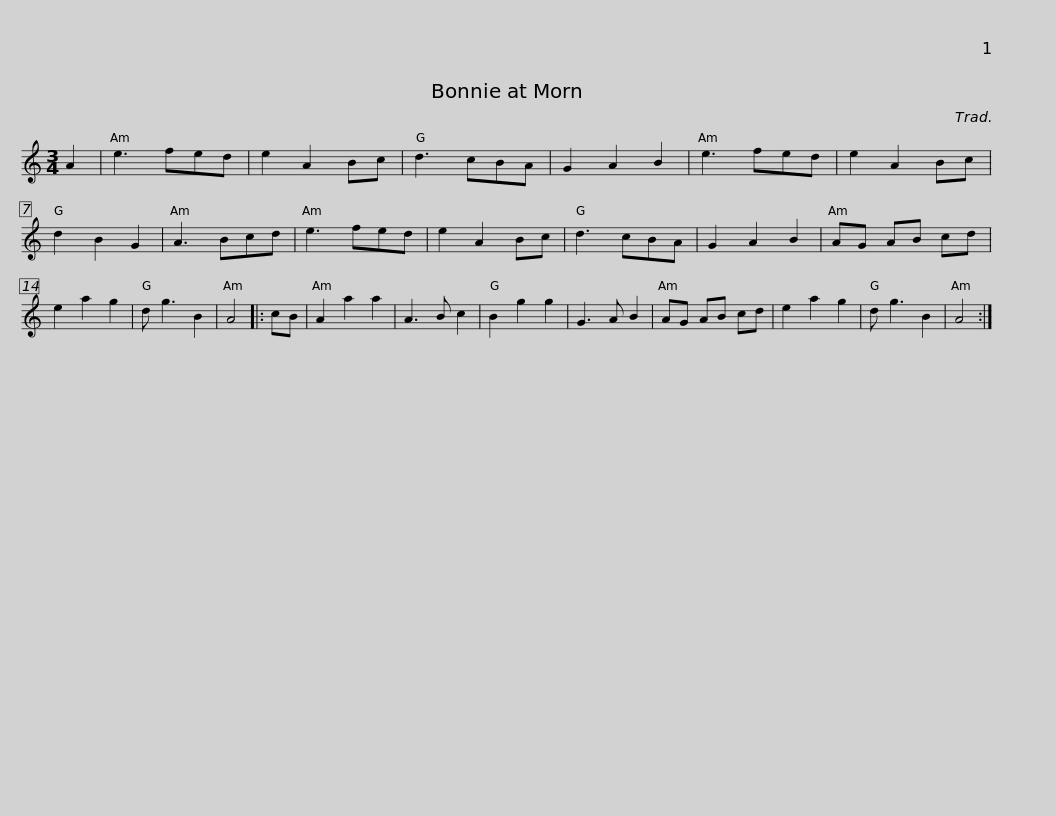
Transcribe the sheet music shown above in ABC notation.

X:1
L:1/8
M:3/4
I:linebreak $
K:C
V:1 treble
V:1
 A2 | e3 fed | e2 A2 Bc | d3 cBA | G2 A2 B2 | %5
 e3 fed | e2 A2 Bc | d2 B2 G2 | A3 Bcd | e3 fed | %10
 e2 A2 Bc |$ d3 cBA | G2 A2 B2 | AG AB cd | e2 a2 g2 | %15
 d g3 B2 | A4 |: cB | A2 a2 a2 | A3 B c2 | %20
 B2 g2 g2 | G3 A B2 |$ AG AB cd | e2 a2 g2 | d g3 B2 | %25
 A4 :| %26
